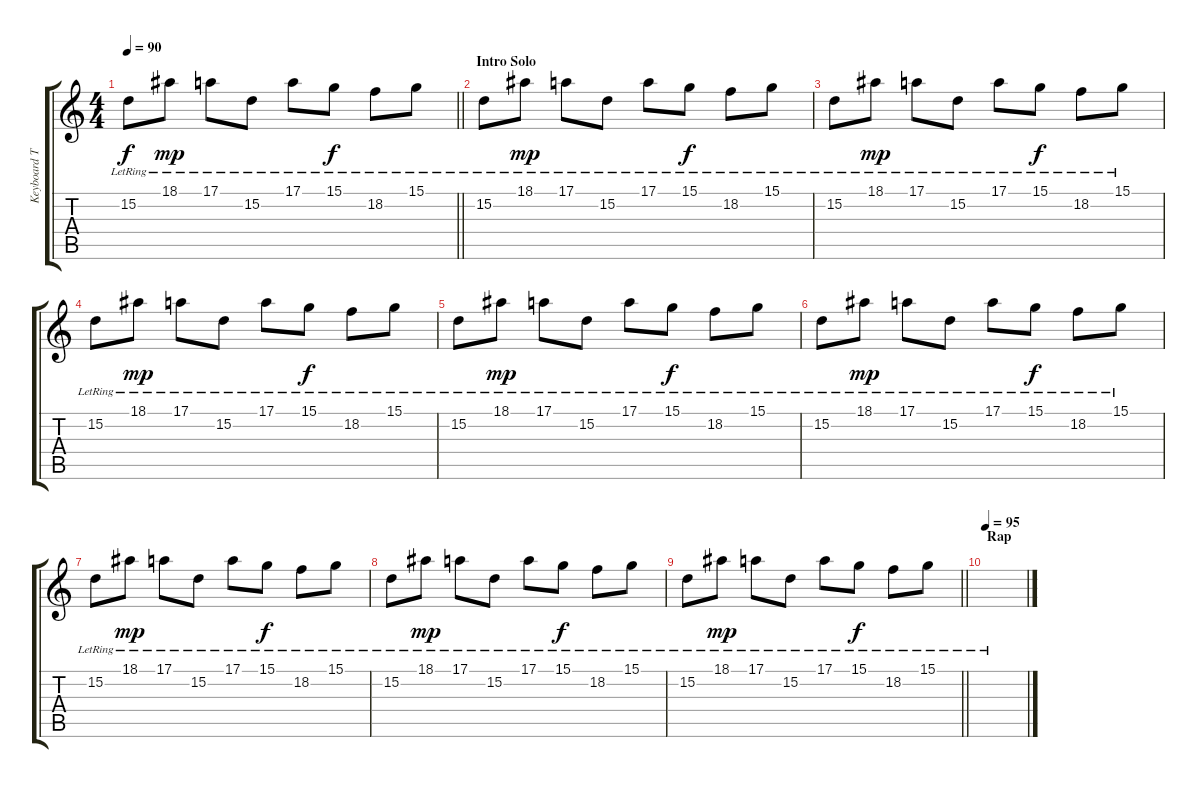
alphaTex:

\track ("Keyboard Treble (Ahmed)" "Keyboard T") {instrument electricgrandpiano}
\staff {score tabs}
\tuning (E4 B3 G3 D3 A2 D2) {hide}
\ts (4 4)
\tempo 90
\clef g2
\barLineRight lightlight
\ks c
15.2{lr}.8{dy f} 18.1{lr}.8{dy mp} 17.1{lr}.8 15.2{lr}.8 17.1{lr}.8 15.1{lr}.8{dy f} 18.2{lr}.8 15.1{lr}.8 |
\section ("" "Intro Solo")
15.2{lr}.8 18.1{lr}.8{dy mp} 17.1{lr}.8 15.2{lr}.8 17.1{lr}.8 15.1{lr}.8{dy f} 18.2{lr}.8 15.1{lr}.8 |
15.2{lr}.8 18.1{lr}.8{dy mp} 17.1{lr}.8 15.2{lr}.8 17.1{lr}.8 15.1{lr}.8{dy f} 18.2{lr}.8 15.1{lr}.8 |
15.2{lr}.8 18.1{lr}.8{dy mp} 17.1{lr}.8 15.2{lr}.8 17.1{lr}.8 15.1{lr}.8{dy f} 18.2{lr}.8 15.1{lr}.8 |
15.2{lr}.8 18.1{lr}.8{dy mp} 17.1{lr}.8 15.2{lr}.8 17.1{lr}.8 15.1{lr}.8{dy f} 18.2{lr}.8 15.1{lr}.8 |
15.2{lr}.8 18.1{lr}.8{dy mp} 17.1{lr}.8 15.2{lr}.8 17.1{lr}.8 15.1{lr}.8{dy f} 18.2{lr}.8 15.1{lr}.8 |
15.2{lr}.8 18.1{lr}.8{dy mp} 17.1{lr}.8 15.2{lr}.8 17.1{lr}.8 15.1{lr}.8{dy f} 18.2{lr}.8 15.1{lr}.8 |
15.2{lr}.8 18.1{lr}.8{dy mp} 17.1{lr}.8 15.2{lr}.8 17.1{lr}.8 15.1{lr}.8{dy f} 18.2{lr}.8 15.1{lr}.8 |
\barLineRight lightlight
15.2{lr}.8 18.1{lr}.8{dy mp} 17.1{lr}.8 15.2{lr}.8 17.1{lr}.8 15.1{lr}.8{dy f} 18.2{lr}.8 15.1{lr}.8 |
\section ("" "Rap")
\tempo 95
